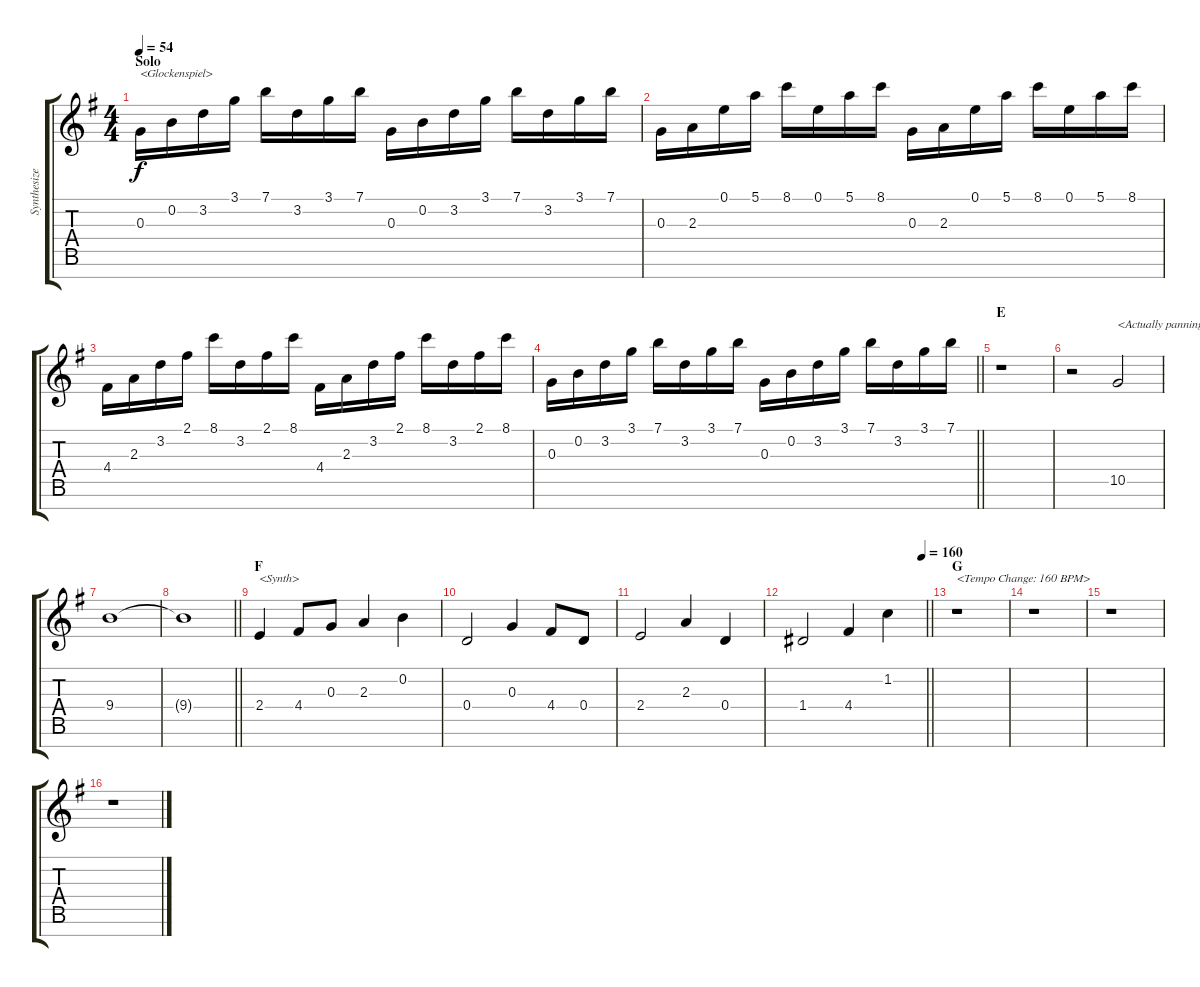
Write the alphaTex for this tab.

\track ("Synthesizer" "Synthesize") {instrument pizzicatostrings}
\staff {score tabs}
\tuning (E5 B4 G4 D4 A3 E3 B2) {hide}
\ts (4 4)
\section ("" "Solo")
\tempo 54
\clef g2
\ks g
0.3.16{txt "<Glockenspiel>" dy f volume 8 instrument vibraphone} 0.2.16 3.2.16 3.1.16 7.1.16 3.2.16 3.1.16 7.1.16 0.3.16 0.2.16 3.2.16 3.1.16 7.1.16 3.2.16 3.1.16 7.1.16 |
0.3.16 2.3.16 0.1.16 5.1.16 8.1.16 0.1.16 5.1.16 8.1.16 0.3.16 2.3.16 0.1.16 5.1.16 8.1.16 0.1.16 5.1.16 8.1.16 |
4.4.16 2.3.16 3.2.16 2.1.16 8.1.16 3.2.16 2.1.16 8.1.16 4.4.16 2.3.16 3.2.16 2.1.16 8.1.16 3.2.16 2.1.16 8.1.16 |
\barLineRight lightlight
0.3.16 0.2.16 3.2.16 3.1.16 7.1.16 3.2.16 3.1.16 7.1.16 0.3.16 0.2.16 3.2.16 3.1.16 7.1.16 3.2.16 3.1.16 7.1.16 |
\section ("" "E")
r.1 |
r.2 10.5.2{txt "<Actually panning guitar effect>" volume 11 instrument pad2warm} |
9.4.1 |
\barLineRight lightlight
9.4{t}.1 |
\section ("" "F")
2.4.4{txt "<Synth>" volume 7 instrument flute} 4.4.8 0.3.8 2.3.4 0.2.4 |
0.4.2 0.3.4 4.4.8 0.4.8 |
2.4.2 2.3.4 0.4.4 |
\tempo (160 0.96875)
\barLineRight lightlight
1.4.2 4.4.4 1.2.4 |
\section ("" "G")
\ks eminor
r.1{txt "<Tempo Change: 160 BPM>"} |
r.1 |
r.1 |
r.1
